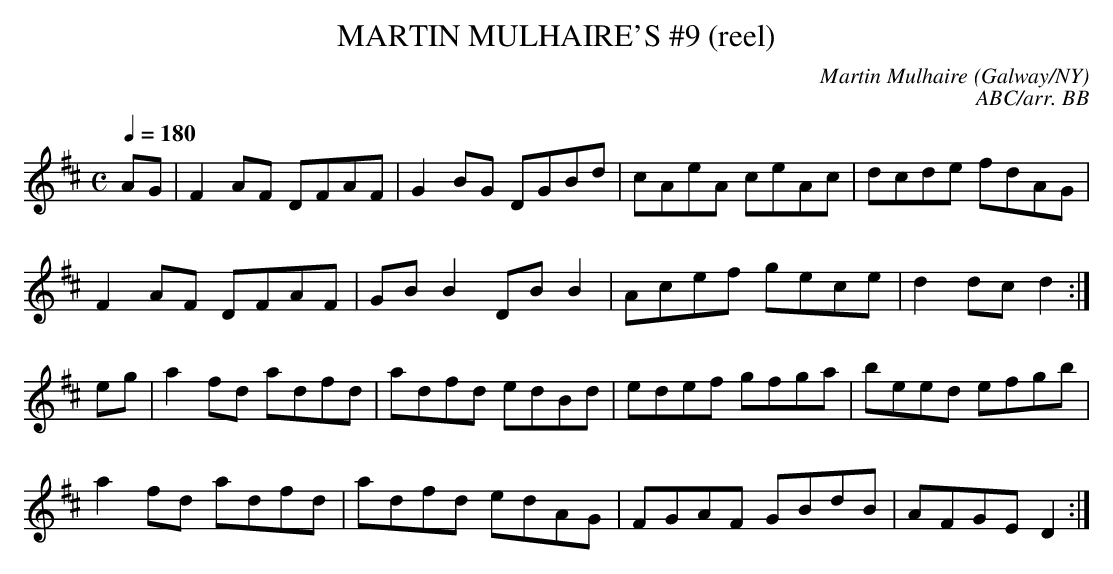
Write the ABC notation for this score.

X:1
T:MARTIN MULHAIRE'S #9 (reel)
C:Martin Mulhaire (Galway/NY)
C:ABC/arr. BB
L:1/8
Q:1/4=180
M:C
K:D
AG|F2AF DFAF|G2BG DGBd|cAeA ceAc|dcde fdAG|
F2AF DFAF|GBB2 DBB2|Acef gece|d2dc d2:|
eg|a2fd adfd|adfd edBd|edef gfga|beed efgb|
a2fd adfd|adfd edAG|FGAF GBdB|AFGE D2:|
